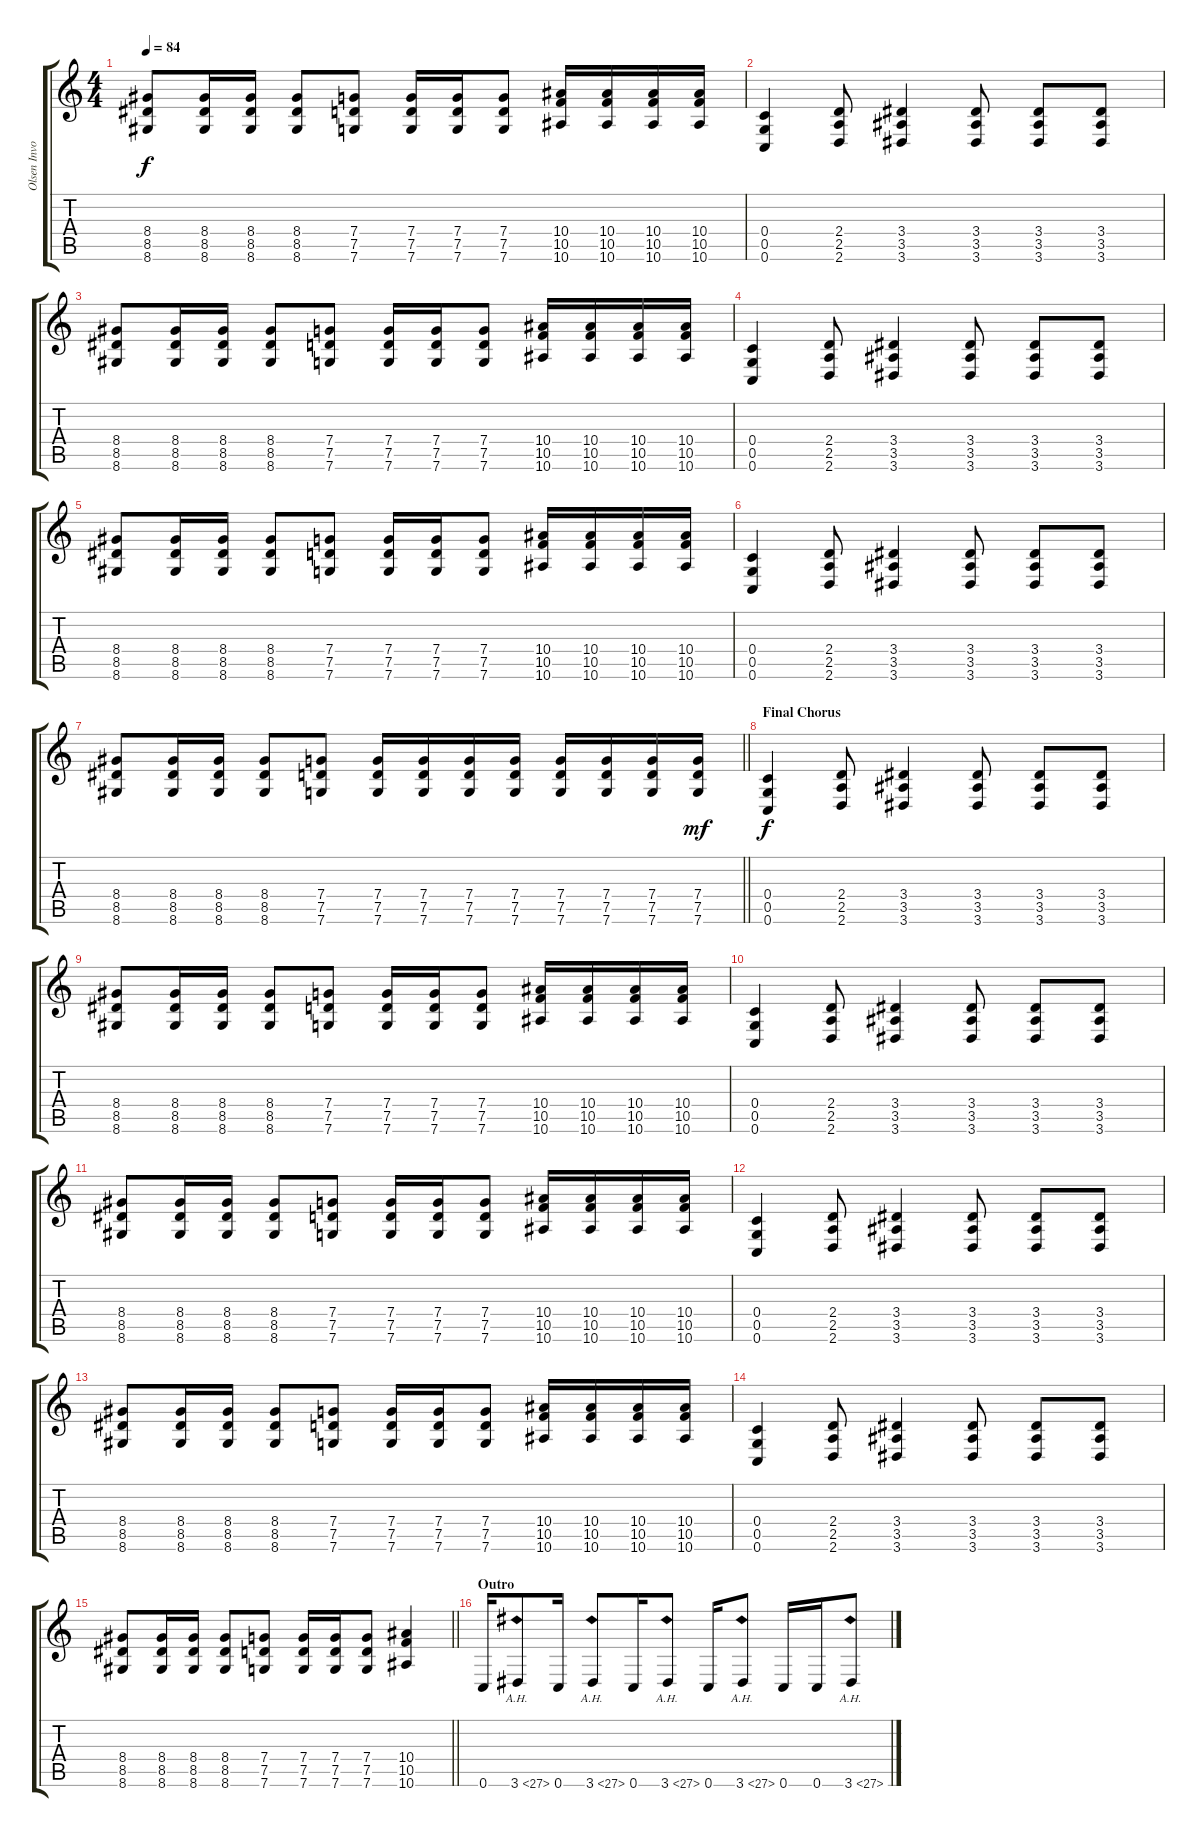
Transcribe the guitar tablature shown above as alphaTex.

\track ("Olsen Involtini" "Olsen Invo") {instrument distortionguitar}
\staff {score tabs}
\tuning (D4 A3 F3 C3 G2 C2) {hide}
\ts (4 4)
\tempo 84
\clef g2
\ks c
(8.4 8.5 8.6).8{dy f} (8.4 8.5 8.6).16 (8.4 8.5 8.6).16 (8.4 8.5 8.6).8 (7.4 7.5 7.6).8 (7.4 7.5 7.6).16 (7.4 7.5 7.6).16 (7.4 7.5 7.6).8 (10.4 10.5 10.6).16 (10.4 10.5 10.6).16 (10.4 10.5 10.6).16 (10.4 10.5 10.6).16 |
(0.4 0.5 0.6).4 (2.4 2.5 2.6).8 (3.4 3.5 3.6).4 (3.4 3.5 3.6).8 (3.4 3.5 3.6).8 (3.4 3.5 3.6).8 |
(8.4 8.5 8.6).8 (8.4 8.5 8.6).16 (8.4 8.5 8.6).16 (8.4 8.5 8.6).8 (7.4 7.5 7.6).8 (7.4 7.5 7.6).16 (7.4 7.5 7.6).16 (7.4 7.5 7.6).8 (10.4 10.5 10.6).16 (10.4 10.5 10.6).16 (10.4 10.5 10.6).16 (10.4 10.5 10.6).16 |
(0.4 0.5 0.6).4 (2.4 2.5 2.6).8 (3.4 3.5 3.6).4 (3.4 3.5 3.6).8 (3.4 3.5 3.6).8 (3.4 3.5 3.6).8 |
(8.4 8.5 8.6).8 (8.4 8.5 8.6).16 (8.4 8.5 8.6).16 (8.4 8.5 8.6).8 (7.4 7.5 7.6).8 (7.4 7.5 7.6).16 (7.4 7.5 7.6).16 (7.4 7.5 7.6).8 (10.4 10.5 10.6).16 (10.4 10.5 10.6).16 (10.4 10.5 10.6).16 (10.4 10.5 10.6).16 |
(0.4 0.5 0.6).4 (2.4 2.5 2.6).8 (3.4 3.5 3.6).4 (3.4 3.5 3.6).8 (3.4 3.5 3.6).8 (3.4 3.5 3.6).8 |
\barLineRight lightlight
(8.4 8.5 8.6).8 (8.4 8.5 8.6).16 (8.4 8.5 8.6).16 (8.4 8.5 8.6).8 (7.4 7.5 7.6).8 (7.4 7.5 7.6).16 (7.4 7.5 7.6).16 (7.4 7.5 7.6).16 (7.4 7.5 7.6).16 (7.4 7.5 7.6).16 (7.4 7.5 7.6).16 (7.4 7.5 7.6).16 (7.4 7.5 7.6).16{dy mf} |
\section ("" "Final Chorus")
(0.4 0.5 0.6).4{dy f balance 0} (2.4 2.5 2.6).8 (3.4 3.5 3.6).4 (3.4 3.5 3.6).8 (3.4 3.5 3.6).8 (3.4 3.5 3.6).8 |
(8.4 8.5 8.6).8 (8.4 8.5 8.6).16 (8.4 8.5 8.6).16 (8.4 8.5 8.6).8 (7.4 7.5 7.6).8 (7.4 7.5 7.6).16 (7.4 7.5 7.6).16 (7.4 7.5 7.6).8 (10.4 10.5 10.6).16 (10.4 10.5 10.6).16 (10.4 10.5 10.6).16 (10.4 10.5 10.6).16 |
(0.4 0.5 0.6).4 (2.4 2.5 2.6).8 (3.4 3.5 3.6).4 (3.4 3.5 3.6).8 (3.4 3.5 3.6).8 (3.4 3.5 3.6).8 |
(8.4 8.5 8.6).8 (8.4 8.5 8.6).16 (8.4 8.5 8.6).16 (8.4 8.5 8.6).8 (7.4 7.5 7.6).8 (7.4 7.5 7.6).16 (7.4 7.5 7.6).16 (7.4 7.5 7.6).8 (10.4 10.5 10.6).16 (10.4 10.5 10.6).16 (10.4 10.5 10.6).16 (10.4 10.5 10.6).16 |
(0.4 0.5 0.6).4 (2.4 2.5 2.6).8 (3.4 3.5 3.6).4 (3.4 3.5 3.6).8 (3.4 3.5 3.6).8 (3.4 3.5 3.6).8 |
(8.4 8.5 8.6).8 (8.4 8.5 8.6).16 (8.4 8.5 8.6).16 (8.4 8.5 8.6).8 (7.4 7.5 7.6).8 (7.4 7.5 7.6).16 (7.4 7.5 7.6).16 (7.4 7.5 7.6).8 (10.4 10.5 10.6).16 (10.4 10.5 10.6).16 (10.4 10.5 10.6).16 (10.4 10.5 10.6).16 |
(0.4 0.5 0.6).4 (2.4 2.5 2.6).8 (3.4 3.5 3.6).4 (3.4 3.5 3.6).8 (3.4 3.5 3.6).8 (3.4 3.5 3.6).8 |
\barLineRight lightlight
(8.4 8.5 8.6).8 (8.4 8.5 8.6).16 (8.4 8.5 8.6).16 (8.4 8.5 8.6).8 (7.4 7.5 7.6).8 (7.4 7.5 7.6).16 (7.4 7.5 7.6).16 (7.4 7.5 7.6).8 (10.4 10.5 10.6).4 |
\section ("" "Outro")
0.6.16 3.6{ah 24}.8 0.6.16 3.6{ah 24}.8 0.6.16 3.6{ah 24}.8 0.6.16 3.6{ah 24}.8 0.6.16 0.6.16 3.6{ah 24}.8
